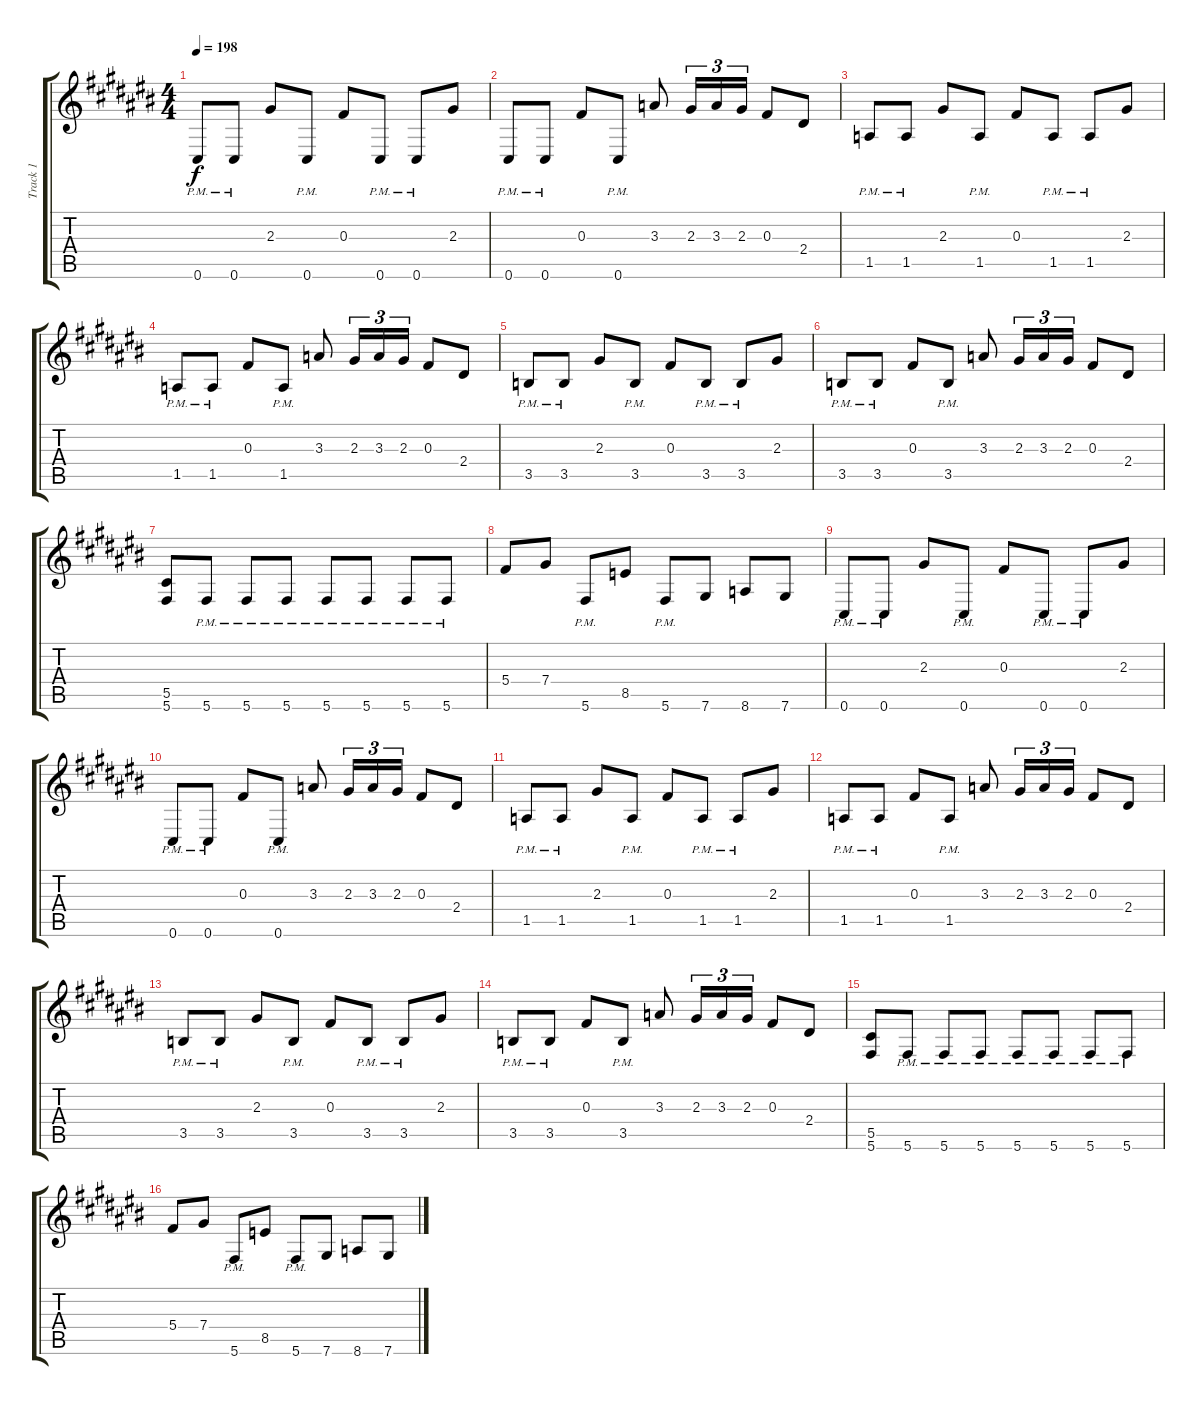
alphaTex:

\track ("Track 1" "Track 1") {instrument distortionguitar}
\staff {score tabs}
\tuning (Eb4 Bb3 Gb3 Db3 Ab2 Db2) {hide}
\ts (4 4)
\tempo 198
\clef g2
\ks c#
0.6{pm}.8{dy f} 0.6{pm}.8 2.3.8 0.6{pm}.8 0.3.8 0.6{pm}.8 0.6{pm}.8 2.3.8 |
0.6{pm}.8 0.6{pm}.8 0.3.8 0.6{pm}.8 3.3.8 2.3.16{tu (3 2)} 3.3.16{tu (3 2)} 2.3.16{tu (3 2)} 0.3.8 2.4.8 |
1.5{pm}.8 1.5{pm}.8 2.3.8 1.5{pm}.8 0.3.8 1.5{pm}.8 1.5{pm}.8 2.3.8 |
1.5{pm}.8 1.5{pm}.8 0.3.8 1.5{pm}.8 3.3.8 2.3.16{tu (3 2)} 3.3.16{tu (3 2)} 2.3.16{tu (3 2)} 0.3.8 2.4.8 |
3.5{pm}.8 3.5{pm}.8 2.3.8 3.5{pm}.8 0.3.8 3.5{pm}.8 3.5{pm}.8 2.3.8 |
3.5{pm}.8 3.5{pm}.8 0.3.8 3.5{pm}.8 3.3.8 2.3.16{tu (3 2)} 3.3.16{tu (3 2)} 2.3.16{tu (3 2)} 0.3.8 2.4.8 |
(5.5 5.6).8 5.6{pm}.8 5.6{pm}.8 5.6{pm}.8 5.6{pm}.8 5.6{pm}.8 5.6{pm}.8 5.6{pm}.8 |
5.4.8 7.4.8 5.6{pm}.8 8.5.8 5.6{pm}.8 7.6.8 8.6.8 7.6.8 |
0.6{pm}.8 0.6{pm}.8 2.3.8 0.6{pm}.8 0.3.8 0.6{pm}.8 0.6{pm}.8 2.3.8 |
0.6{pm}.8 0.6{pm}.8 0.3.8 0.6{pm}.8 3.3.8 2.3.16{tu (3 2)} 3.3.16{tu (3 2)} 2.3.16{tu (3 2)} 0.3.8 2.4.8 |
1.5{pm}.8 1.5{pm}.8 2.3.8 1.5{pm}.8 0.3.8 1.5{pm}.8 1.5{pm}.8 2.3.8 |
1.5{pm}.8 1.5{pm}.8 0.3.8 1.5{pm}.8 3.3.8 2.3.16{tu (3 2)} 3.3.16{tu (3 2)} 2.3.16{tu (3 2)} 0.3.8 2.4.8 |
3.5{pm}.8 3.5{pm}.8 2.3.8 3.5{pm}.8 0.3.8 3.5{pm}.8 3.5{pm}.8 2.3.8 |
3.5{pm}.8 3.5{pm}.8 0.3.8 3.5{pm}.8 3.3.8 2.3.16{tu (3 2)} 3.3.16{tu (3 2)} 2.3.16{tu (3 2)} 0.3.8 2.4.8 |
(5.5 5.6).8 5.6{pm}.8 5.6{pm}.8 5.6{pm}.8 5.6{pm}.8 5.6{pm}.8 5.6{pm}.8 5.6{pm}.8 |
5.4.8 7.4.8 5.6{pm}.8 8.5.8 5.6{pm}.8 7.6.8 8.6.8 7.6.8
